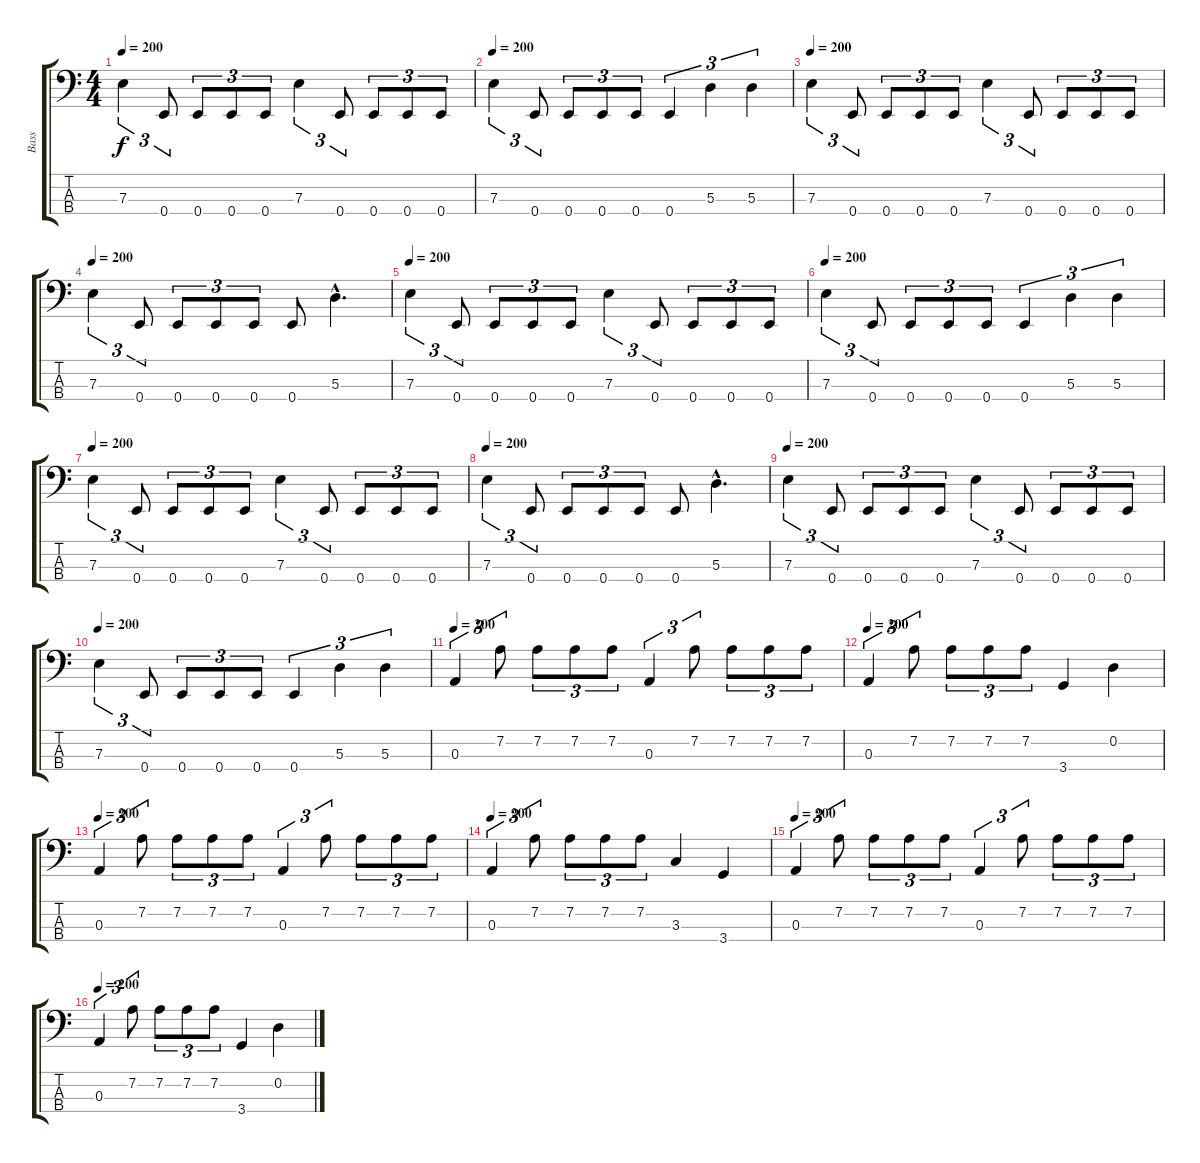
\track ("Bass" "Bass") {instrument electricbassfinger}
\staff {score tabs}
\tuning (G2 D2 A1 E1) {hide}
\ts (4 4)
\tempo 200
\clef f4
\ks c
7.3.4{tu (3 2) dy f} 0.4.8{tu (3 2)} 0.4.8{tu (3 2)} 0.4.8{tu (3 2)} 0.4.8{tu (3 2)} 7.3.4{tu (3 2)} 0.4.8{tu (3 2)} 0.4.8{tu (3 2)} 0.4.8{tu (3 2)} 0.4.8{tu (3 2)} |
\tempo 200
7.3.4{tu (3 2)} 0.4.8{tu (3 2)} 0.4.8{tu (3 2)} 0.4.8{tu (3 2)} 0.4.8{tu (3 2)} 0.4.4{tu (3 2)} 5.3.4{tu (3 2)} 5.3.4{tu (3 2)} |
\tempo 200
7.3.4{tu (3 2)} 0.4.8{tu (3 2)} 0.4.8{tu (3 2)} 0.4.8{tu (3 2)} 0.4.8{tu (3 2)} 7.3.4{tu (3 2)} 0.4.8{tu (3 2)} 0.4.8{tu (3 2)} 0.4.8{tu (3 2)} 0.4.8{tu (3 2)} |
\tempo 200
7.3.4{tu (3 2)} 0.4.8{tu (3 2)} 0.4.8{tu (3 2)} 0.4.8{tu (3 2)} 0.4.8{tu (3 2)} 0.4.8 5.3{hac}.4{d} |
\tempo 200
7.3.4{tu (3 2)} 0.4.8{tu (3 2)} 0.4.8{tu (3 2)} 0.4.8{tu (3 2)} 0.4.8{tu (3 2)} 7.3.4{tu (3 2)} 0.4.8{tu (3 2)} 0.4.8{tu (3 2)} 0.4.8{tu (3 2)} 0.4.8{tu (3 2)} |
\tempo 200
7.3.4{tu (3 2)} 0.4.8{tu (3 2)} 0.4.8{tu (3 2)} 0.4.8{tu (3 2)} 0.4.8{tu (3 2)} 0.4.4{tu (3 2)} 5.3.4{tu (3 2)} 5.3.4{tu (3 2)} |
\tempo 200
7.3.4{tu (3 2)} 0.4.8{tu (3 2)} 0.4.8{tu (3 2)} 0.4.8{tu (3 2)} 0.4.8{tu (3 2)} 7.3.4{tu (3 2)} 0.4.8{tu (3 2)} 0.4.8{tu (3 2)} 0.4.8{tu (3 2)} 0.4.8{tu (3 2)} |
\tempo 200
7.3.4{tu (3 2)} 0.4.8{tu (3 2)} 0.4.8{tu (3 2)} 0.4.8{tu (3 2)} 0.4.8{tu (3 2)} 0.4.8 5.3{hac}.4{d} |
\tempo 200
7.3.4{tu (3 2)} 0.4.8{tu (3 2)} 0.4.8{tu (3 2)} 0.4.8{tu (3 2)} 0.4.8{tu (3 2)} 7.3.4{tu (3 2)} 0.4.8{tu (3 2)} 0.4.8{tu (3 2)} 0.4.8{tu (3 2)} 0.4.8{tu (3 2)} |
\tempo 200
7.3.4{tu (3 2)} 0.4.8{tu (3 2)} 0.4.8{tu (3 2)} 0.4.8{tu (3 2)} 0.4.8{tu (3 2)} 0.4.4{tu (3 2)} 5.3.4{tu (3 2)} 5.3.4{tu (3 2)} |
\tempo 200
0.3.4{tu (3 2)} 7.2.8{tu (3 2)} 7.2.8{tu (3 2)} 7.2.8{tu (3 2)} 7.2.8{tu (3 2)} 0.3.4{tu (3 2)} 7.2.8{tu (3 2)} 7.2.8{tu (3 2)} 7.2.8{tu (3 2)} 7.2.8{tu (3 2)} |
\tempo 200
0.3.4{tu (3 2)} 7.2.8{tu (3 2)} 7.2.8{tu (3 2)} 7.2.8{tu (3 2)} 7.2.8{tu (3 2)} 3.4.4 0.2.4 |
\tempo 200
0.3.4{tu (3 2)} 7.2.8{tu (3 2)} 7.2.8{tu (3 2)} 7.2.8{tu (3 2)} 7.2.8{tu (3 2)} 0.3.4{tu (3 2)} 7.2.8{tu (3 2)} 7.2.8{tu (3 2)} 7.2.8{tu (3 2)} 7.2.8{tu (3 2)} |
\tempo 200
0.3.4{tu (3 2)} 7.2.8{tu (3 2)} 7.2.8{tu (3 2)} 7.2.8{tu (3 2)} 7.2.8{tu (3 2)} 3.3.4 3.4.4 |
\tempo 200
0.3.4{tu (3 2)} 7.2.8{tu (3 2)} 7.2.8{tu (3 2)} 7.2.8{tu (3 2)} 7.2.8{tu (3 2)} 0.3.4{tu (3 2)} 7.2.8{tu (3 2)} 7.2.8{tu (3 2)} 7.2.8{tu (3 2)} 7.2.8{tu (3 2)} |
\tempo 200
0.3.4{tu (3 2)} 7.2.8{tu (3 2)} 7.2.8{tu (3 2)} 7.2.8{tu (3 2)} 7.2.8{tu (3 2)} 3.4.4 0.2.4
